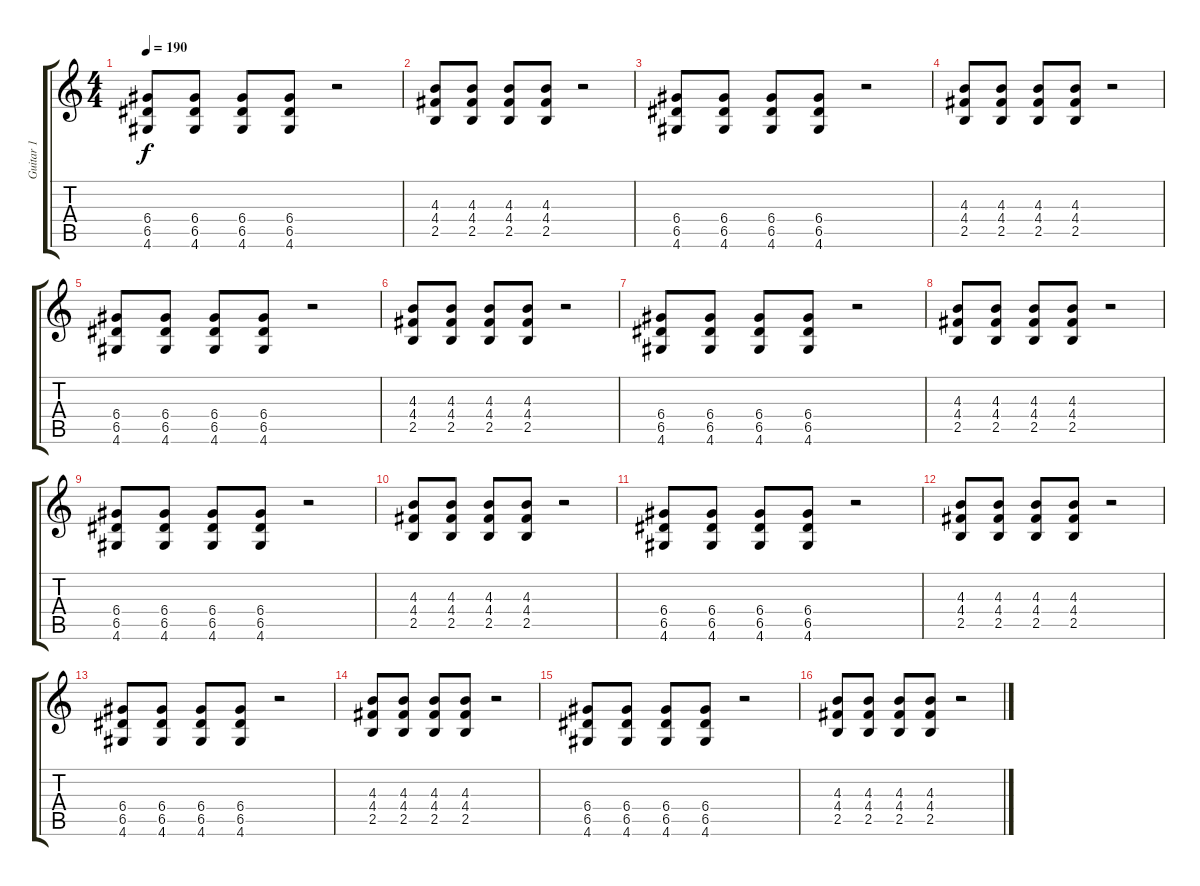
\track ("Guitar 1" "Guitar 1") {instrument distortionguitar}
\staff {score tabs}
\tuning (E4 B3 G3 D3 A2 E2) {hide}
\ts (4 4)
\tempo 190
\clef g2
\ks c
(6.4 6.5 4.6).8{dy f} (6.4 6.5 4.6).8 (6.4 6.5 4.6).8 (6.4 6.5 4.6).8 r.2 |
(4.3 4.4 2.5).8 (4.3 4.4 2.5).8 (4.3 4.4 2.5).8 (4.3 4.4 2.5).8 r.2 |
(6.4 6.5 4.6).8 (6.4 6.5 4.6).8 (6.4 6.5 4.6).8 (6.4 6.5 4.6).8 r.2 |
(4.3 4.4 2.5).8 (4.3 4.4 2.5).8 (4.3 4.4 2.5).8 (4.3 4.4 2.5).8 r.2 |
(6.4 6.5 4.6).8 (6.4 6.5 4.6).8 (6.4 6.5 4.6).8 (6.4 6.5 4.6).8 r.2 |
(4.3 4.4 2.5).8 (4.3 4.4 2.5).8 (4.3 4.4 2.5).8 (4.3 4.4 2.5).8 r.2 |
(6.4 6.5 4.6).8 (6.4 6.5 4.6).8 (6.4 6.5 4.6).8 (6.4 6.5 4.6).8 r.2 |
(4.3 4.4 2.5).8 (4.3 4.4 2.5).8 (4.3 4.4 2.5).8 (4.3 4.4 2.5).8 r.2 |
(6.4 6.5 4.6).8 (6.4 6.5 4.6).8 (6.4 6.5 4.6).8 (6.4 6.5 4.6).8 r.2 |
(4.3 4.4 2.5).8 (4.3 4.4 2.5).8 (4.3 4.4 2.5).8 (4.3 4.4 2.5).8 r.2 |
(6.4 6.5 4.6).8 (6.4 6.5 4.6).8 (6.4 6.5 4.6).8 (6.4 6.5 4.6).8 r.2 |
(4.3 4.4 2.5).8 (4.3 4.4 2.5).8 (4.3 4.4 2.5).8 (4.3 4.4 2.5).8 r.2 |
(6.4 6.5 4.6).8 (6.4 6.5 4.6).8 (6.4 6.5 4.6).8 (6.4 6.5 4.6).8 r.2 |
(4.3 4.4 2.5).8 (4.3 4.4 2.5).8 (4.3 4.4 2.5).8 (4.3 4.4 2.5).8 r.2 |
(6.4 6.5 4.6).8 (6.4 6.5 4.6).8 (6.4 6.5 4.6).8 (6.4 6.5 4.6).8 r.2 |
(4.3 4.4 2.5).8 (4.3 4.4 2.5).8 (4.3 4.4 2.5).8 (4.3 4.4 2.5).8 r.2
